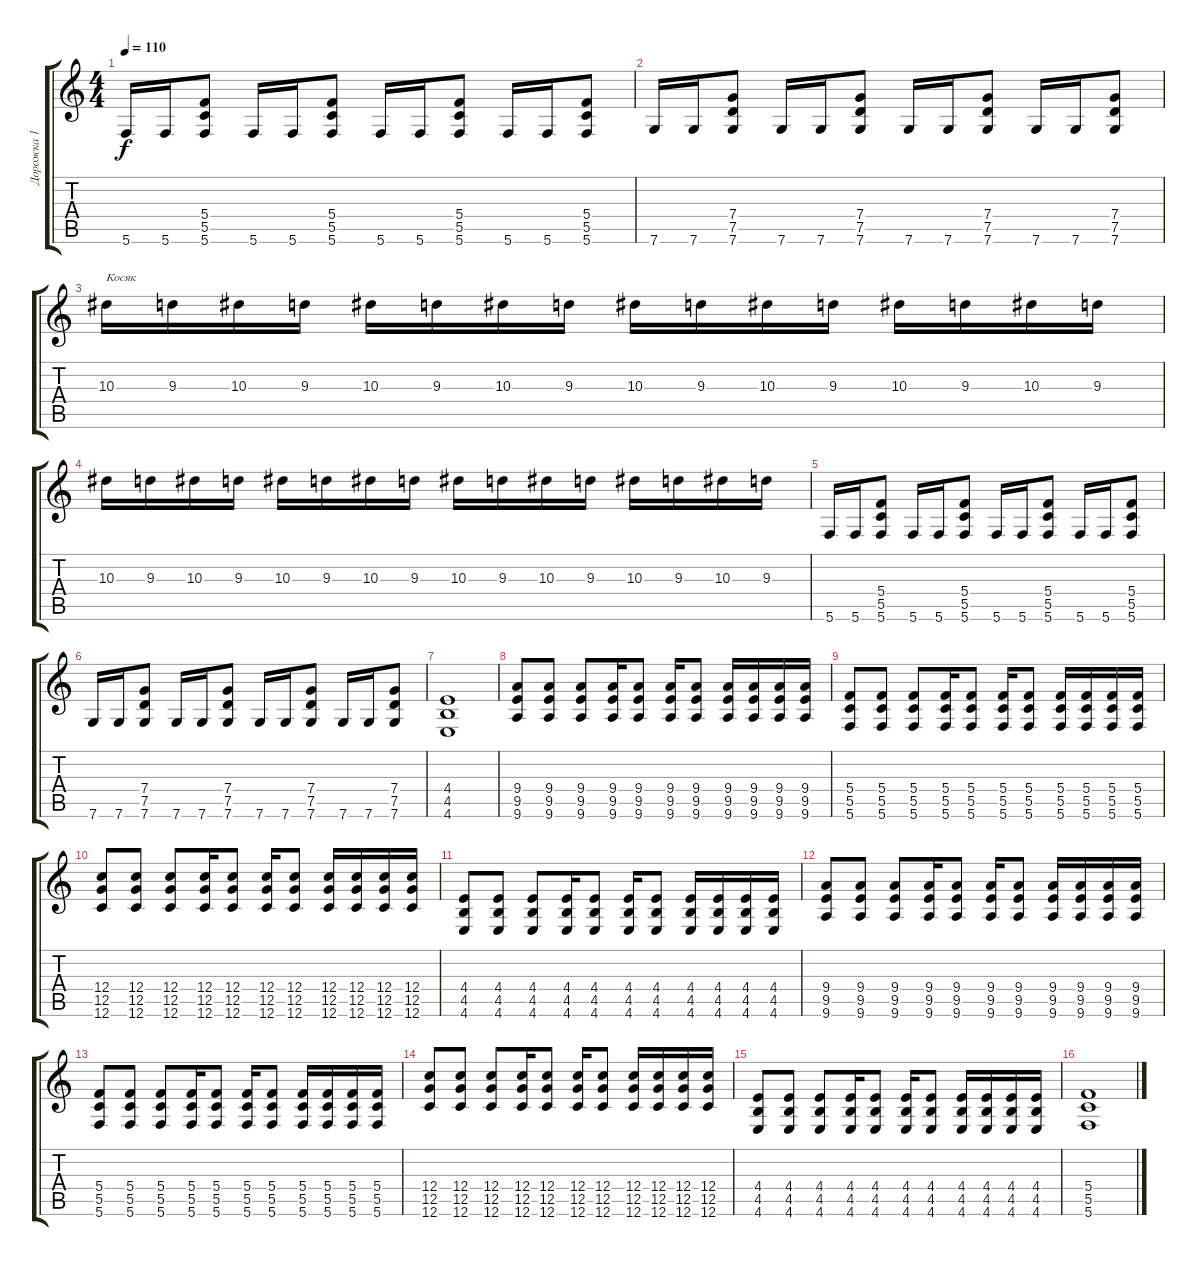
\track ("Дорожка 1" "Дорожка 1") {instrument distortionguitar}
\staff {score tabs}
\tuning (D4 A3 F3 C3 G2 C2) {hide}
\ts (4 4)
\tempo 110
\clef g2
\ks c
5.6.16{dy f} 5.6.16 (5.4 5.5 5.6).8 5.6.16 5.6.16 (5.4 5.5 5.6).8 5.6.16 5.6.16 (5.4 5.5 5.6).8 5.6.16 5.6.16 (5.4 5.5 5.6).8 |
7.6.16 7.6.16 (7.4 7.5 7.6).8 7.6.16 7.6.16 (7.4 7.5 7.6).8 7.6.16 7.6.16 (7.4 7.5 7.6).8 7.6.16 7.6.16 (7.4 7.5 7.6).8 |
10.3.16{txt "Косяк" balance 0} 9.3.16 10.3.16 9.3.16 10.3.16 9.3.16 10.3.16 9.3.16 10.3.16 9.3.16 10.3.16 9.3.16 10.3.16 9.3.16 10.3.16 9.3.16 |
10.3.16 9.3.16 10.3.16 9.3.16 10.3.16 9.3.16 10.3.16 9.3.16 10.3.16 9.3.16 10.3.16 9.3.16 10.3.16 9.3.16 10.3.16 9.3.16 |
5.6.16{balance 11} 5.6.16 (5.4 5.5 5.6).8 5.6.16 5.6.16 (5.4 5.5 5.6).8 5.6.16 5.6.16 (5.4 5.5 5.6).8 5.6.16 5.6.16 (5.4 5.5 5.6).8 |
7.6.16 7.6.16 (7.4 7.5 7.6).8 7.6.16 7.6.16 (7.4 7.5 7.6).8 7.6.16 7.6.16 (7.4 7.5 7.6).8 7.6.16 7.6.16 (7.4 7.5 7.6).8 |
(4.4 4.5 4.6).1 |
(9.4 9.5 9.6).8 (9.4 9.5 9.6).8 (9.4 9.5 9.6).8 (9.4 9.5 9.6).16 (9.4 9.5 9.6).8 (9.4 9.5 9.6).16 (9.4 9.5 9.6).8 (9.4 9.5 9.6).16 (9.4 9.5 9.6).16 (9.4 9.5 9.6).16 (9.4 9.5 9.6).16 |
(5.4 5.5 5.6).8 (5.4 5.5 5.6).8 (5.4 5.5 5.6).8 (5.4 5.5 5.6).16 (5.4 5.5 5.6).8 (5.4 5.5 5.6).16 (5.4 5.5 5.6).8 (5.4 5.5 5.6).16 (5.4 5.5 5.6).16 (5.4 5.5 5.6).16 (5.4 5.5 5.6).16 |
(12.4 12.5 12.6).8 (12.4 12.5 12.6).8 (12.4 12.5 12.6).8 (12.4 12.5 12.6).16 (12.4 12.5 12.6).8 (12.4 12.5 12.6).16 (12.4 12.5 12.6).8 (12.4 12.5 12.6).16 (12.4 12.5 12.6).16 (12.4 12.5 12.6).16 (12.4 12.5 12.6).16 |
(4.4 4.5 4.6).8 (4.4 4.5 4.6).8 (4.4 4.5 4.6).8 (4.4 4.5 4.6).16 (4.4 4.5 4.6).8 (4.4 4.5 4.6).16 (4.4 4.5 4.6).8 (4.4 4.5 4.6).16 (4.4 4.5 4.6).16 (4.4 4.5 4.6).16 (4.4 4.5 4.6).16 |
(9.4 9.5 9.6).8 (9.4 9.5 9.6).8 (9.4 9.5 9.6).8 (9.4 9.5 9.6).16 (9.4 9.5 9.6).8 (9.4 9.5 9.6).16 (9.4 9.5 9.6).8 (9.4 9.5 9.6).16 (9.4 9.5 9.6).16 (9.4 9.5 9.6).16 (9.4 9.5 9.6).16 |
(5.4 5.5 5.6).8 (5.4 5.5 5.6).8 (5.4 5.5 5.6).8 (5.4 5.5 5.6).16 (5.4 5.5 5.6).8 (5.4 5.5 5.6).16 (5.4 5.5 5.6).8 (5.4 5.5 5.6).16 (5.4 5.5 5.6).16 (5.4 5.5 5.6).16 (5.4 5.5 5.6).16 |
(12.4 12.5 12.6).8 (12.4 12.5 12.6).8 (12.4 12.5 12.6).8 (12.4 12.5 12.6).16 (12.4 12.5 12.6).8 (12.4 12.5 12.6).16 (12.4 12.5 12.6).8 (12.4 12.5 12.6).16 (12.4 12.5 12.6).16 (12.4 12.5 12.6).16 (12.4 12.5 12.6).16 |
(4.4 4.5 4.6).8 (4.4 4.5 4.6).8 (4.4 4.5 4.6).8 (4.4 4.5 4.6).16 (4.4 4.5 4.6).8 (4.4 4.5 4.6).16 (4.4 4.5 4.6).8 (4.4 4.5 4.6).16 (4.4 4.5 4.6).16 (4.4 4.5 4.6).16 (4.4 4.5 4.6).16 |
(5.4 5.5 5.6).1
